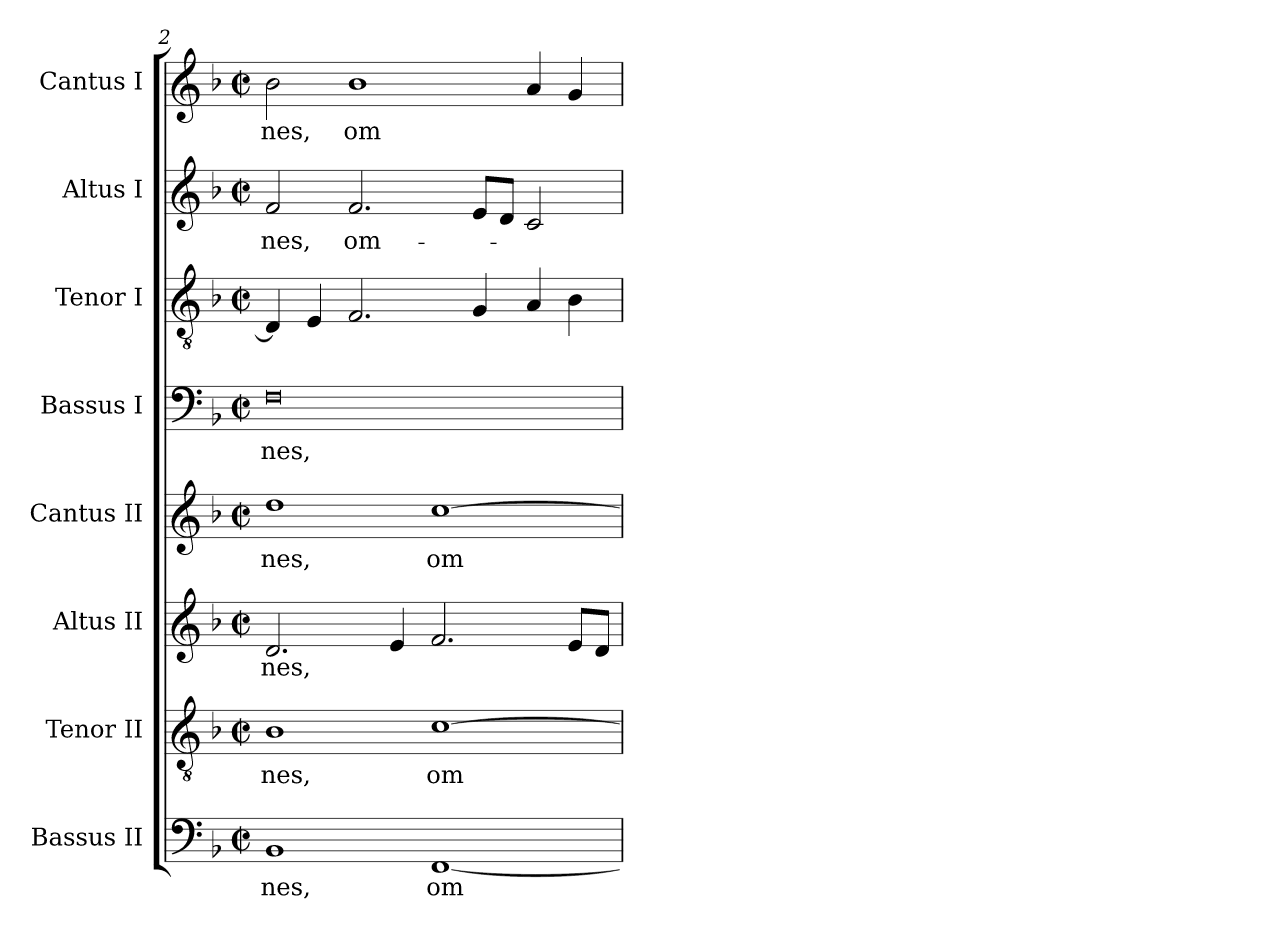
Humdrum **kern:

**kern	**text	**kern	**text	**kern	**text	**kern	**text	**kern	**text	**kern	**kern	**text	**kern	**text
*part8	*part8	*part7	*part7	*part6	*part6	*part5	*part5	*part4	*part4	*part3	*part2	*part2	*part1	*part1
*staff8	*staff8	*staff7	*staff7	*staff6	*staff6	*staff5	*staff5	*staff4	*staff4	*staff3	*staff2	*staff2	*staff1	*staff1
*I"Bassus II	*	*I"Tenor II	*	*I"Altus II	*	*I"Cantus II	*	*I"Bassus I	*	*I"Tenor I	*I"Altus I	*	*I"Cantus I	*
*clefF4	*	*clefGv2	*	*clefG2	*	*clefG2	*	*clefF4	*	*clefGv2	*clefG2	*	*clefG2	*
*k[b-]	*	*k[b-]	*	*k[b-]	*	*k[b-]	*	*k[b-]	*	*k[b-]	*k[b-]	*	*k[b-]	*
*F:	*	*F:	*	*F:	*	*F:	*	*F:	*	*F:	*F:	*	*F:	*
*M2/2	*	*M2/2	*	*M2/2	*	*M2/2	*	*M2/2	*	*M2/2	*M2/2	*	*M2/2	*
*met(c|)	*	*met(c|)	*	*met(c|)	*	*met(c|)	*	*met(c|)	*	*met(c|)	*met(c|)	*	*met(c|)	*
=2	=2	=2	=2	=2	=2	=2	=2	=2	=2	=2	=2	=2	=2	=2
!	!LO:LY:b:cj	!	!LO:LY:b:cj	!	!LO:LY:b	!	!LO:LY:b:cj	!	!LO:LY:b:cj	!	!	!LO:LY:b:cj	!	!LO:LY:b:cj
1BB-	nes,	1B-	nes,	2.d/	nes,	1dd	nes,	0F	nes,	4D/]	2f/	-nes,	2b-\	nes,
.	.	.	.	.	.	.	.	.	.	4E/	.	.	.	.
!	!	!	!	!	!	!	!	!	!	!	!	!LO:LY:b	!	!LO:LY:b:cj
.	.	.	.	.	.	.	.	.	.	2.F/	2.f/	om-	1b-	om
.	.	.	.	4e/	.	.	.	.	.	.	.	.	.	.
!	!LO:LY:b:cj	!	!LO:LY:b:cj	!	!	!	!LO:LY:b:cj	!	!	!	!	!	!	!
[<1FF	om	[>1c	om	2.f/	.	[>1cc	om	.	.	.	.	.	.	.
.	.	.	.	.	.	.	.	.	.	4G/	8e/L	.	.	.
.	.	.	.	.	.	.	.	.	.	.	8d/J	.	.	.
.	.	.	.	.	.	.	.	.	.	4A/	2c/	.	4a/	.
.	.	.	.	8e/L	.	.	.	.	.	4B-\	.	.	4g/	.
.	.	.	.	8d/J	.	.	.	.	.	.	.	.	.	.
=	=	=	=	=	=	=	=	=	=	=	=	=	=	=
*-	*-	*-	*-	*-	*-	*-	*-	*-	*-	*-	*-	*-	*-	*-
